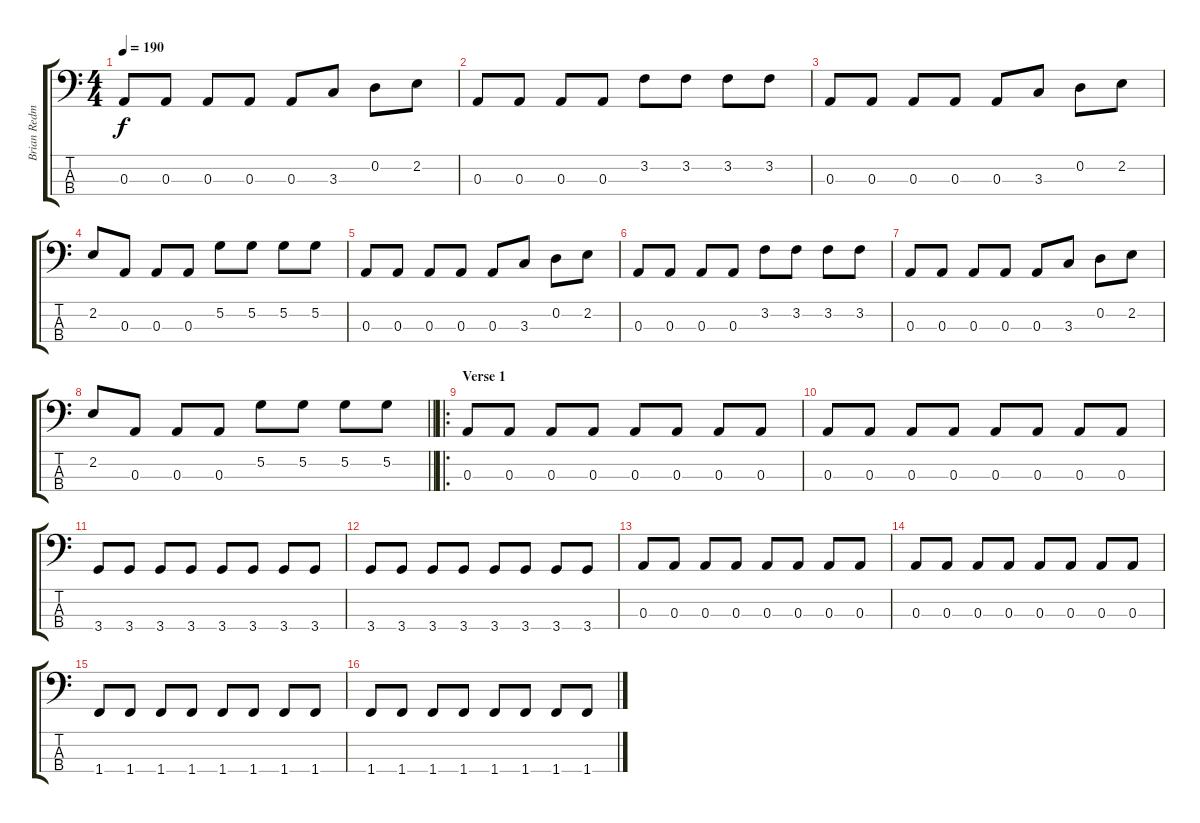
\track ("Brian Redman" "Brian Redm") {instrument electricbassfinger}
\staff {score tabs}
\tuning (G2 D2 A1 E1) {hide}
\ts (4 4)
\tempo 190
\clef f4
\ks c
0.3.8{dy f} 0.3.8 0.3.8 0.3.8 0.3.8 3.3.8 0.2.8 2.2.8 |
0.3.8 0.3.8 0.3.8 0.3.8 3.2.8 3.2.8 3.2.8 3.2.8 |
0.3.8 0.3.8 0.3.8 0.3.8 0.3.8 3.3.8 0.2.8 2.2.8 |
2.2.8 0.3.8 0.3.8 0.3.8 5.2.8 5.2.8 5.2.8 5.2.8 |
0.3.8 0.3.8 0.3.8 0.3.8 0.3.8 3.3.8 0.2.8 2.2.8 |
0.3.8 0.3.8 0.3.8 0.3.8 3.2.8 3.2.8 3.2.8 3.2.8 |
0.3.8 0.3.8 0.3.8 0.3.8 0.3.8 3.3.8 0.2.8 2.2.8 |
\barLineRight lightlight
2.2.8 0.3.8 0.3.8 0.3.8 5.2.8 5.2.8 5.2.8 5.2.8 |
\ro
\section ("" "Verse 1")
0.3.8 0.3.8 0.3.8 0.3.8 0.3.8 0.3.8 0.3.8 0.3.8 |
0.3.8 0.3.8 0.3.8 0.3.8 0.3.8 0.3.8 0.3.8 0.3.8 |
3.4.8 3.4.8 3.4.8 3.4.8 3.4.8 3.4.8 3.4.8 3.4.8 |
3.4.8 3.4.8 3.4.8 3.4.8 3.4.8 3.4.8 3.4.8 3.4.8 |
0.3.8 0.3.8 0.3.8 0.3.8 0.3.8 0.3.8 0.3.8 0.3.8 |
0.3.8 0.3.8 0.3.8 0.3.8 0.3.8 0.3.8 0.3.8 0.3.8 |
1.4.8 1.4.8 1.4.8 1.4.8 1.4.8 1.4.8 1.4.8 1.4.8 |
1.4.8 1.4.8 1.4.8 1.4.8 1.4.8 1.4.8 1.4.8 1.4.8
